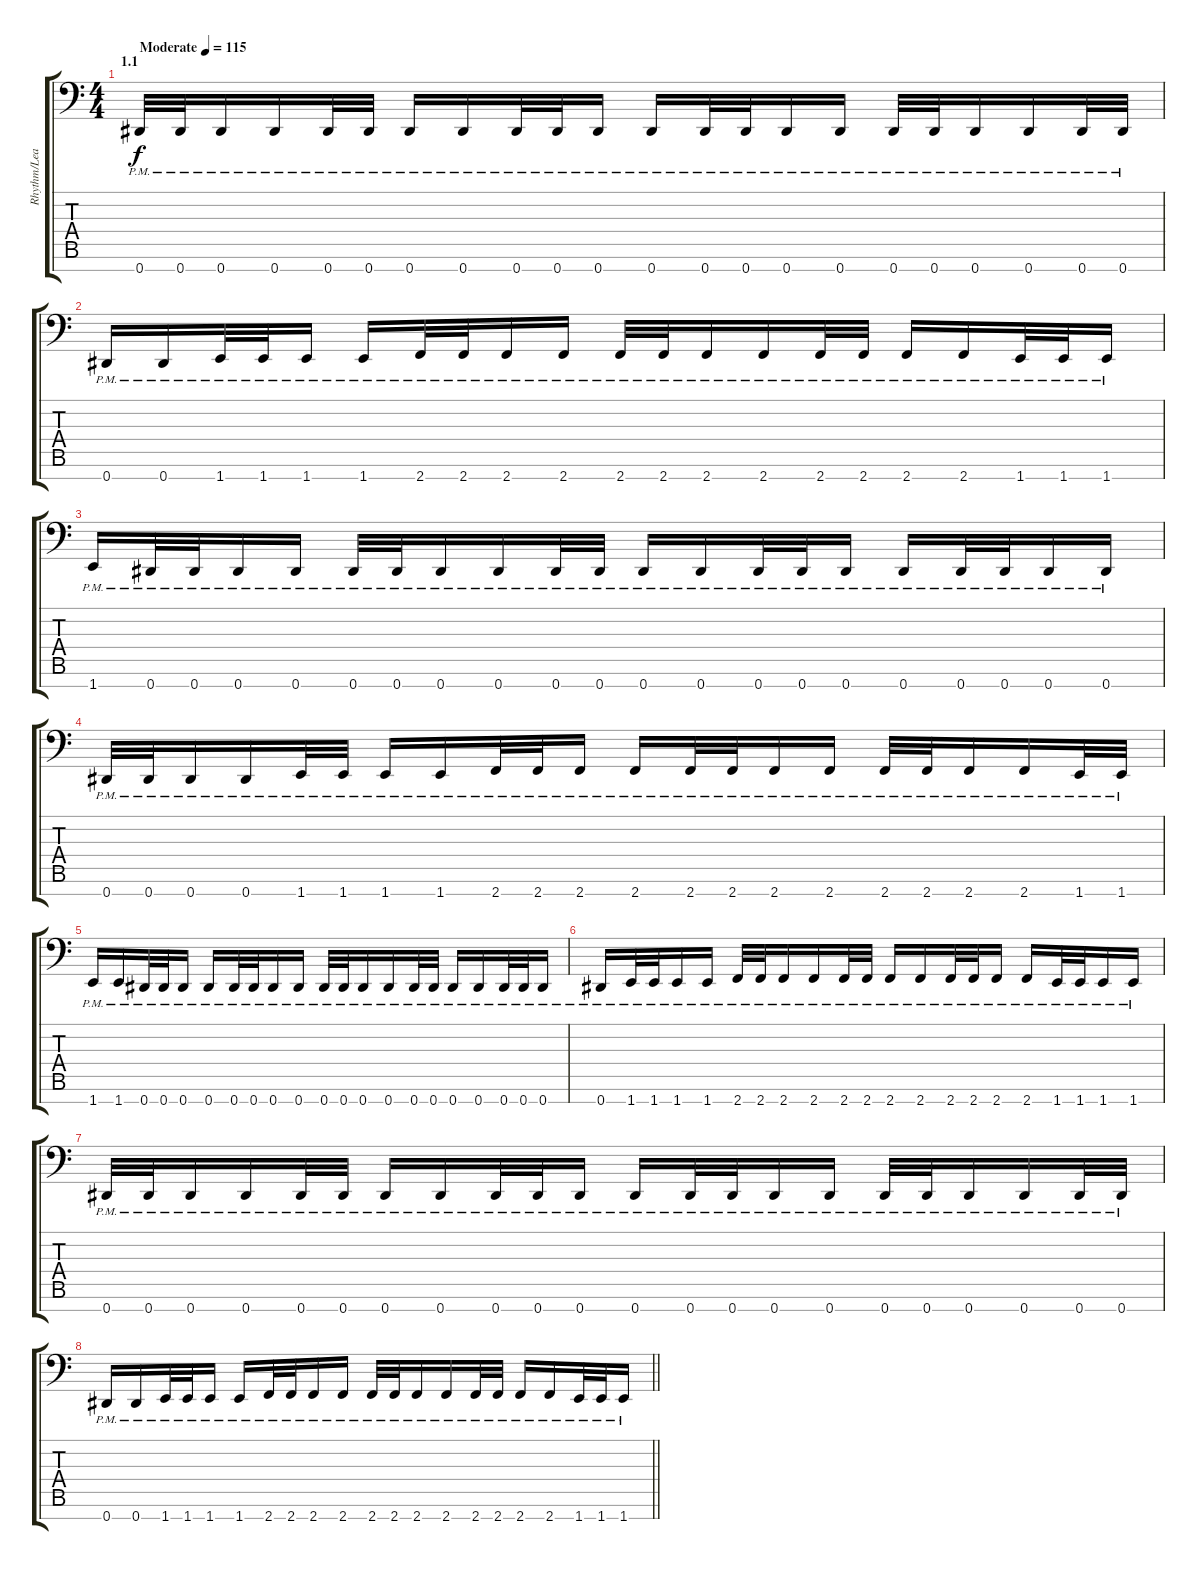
\track ("Rhythm/Lead" "Rhythm/Lea") {instrument distortionguitar}
\staff {score tabs}
\tuning (Ab3 Eb3 B2 Gb2 Db2 Ab1 Eb1) {hide}
\ts (4 4)
\section ("" "1.1")
\tempo (115 "Moderate")
\clef f4
\ks c
0.7{pm}.32{dy f instrument distortionguitar} 0.7{pm}.32 0.7{pm}.16 0.7{pm}.16 0.7{pm}.32 0.7{pm}.32 0.7{pm}.16 0.7{pm}.16 0.7{pm}.32 0.7{pm}.32 0.7{pm}.16 0.7{pm}.16 0.7{pm}.32 0.7{pm}.32 0.7{pm}.16 0.7{pm}.16 0.7{pm}.32 0.7{pm}.32 0.7{pm}.16 0.7{pm}.16 0.7{pm}.32 0.7{pm}.32 |
0.7{pm}.16 0.7{pm}.16 1.7{pm}.32 1.7{pm}.32 1.7{pm}.16 1.7{pm}.16 2.7{pm}.32 2.7{pm}.32 2.7{pm}.16 2.7{pm}.16 2.7{pm}.32 2.7{pm}.32 2.7{pm}.16 2.7{pm}.16 2.7{pm}.32 2.7{pm}.32 2.7{pm}.16 2.7{pm}.16 1.7{pm}.32 1.7{pm}.32 1.7{pm}.16 |
1.7{pm}.16 0.7{pm}.32 0.7{pm}.32 0.7{pm}.16 0.7{pm}.16 0.7{pm}.32 0.7{pm}.32 0.7{pm}.16 0.7{pm}.16 0.7{pm}.32 0.7{pm}.32 0.7{pm}.16 0.7{pm}.16 0.7{pm}.32 0.7{pm}.32 0.7{pm}.16 0.7{pm}.16 0.7{pm}.32 0.7{pm}.32 0.7{pm}.16 0.7{pm}.16 |
0.7{pm}.32 0.7{pm}.32 0.7{pm}.16 0.7{pm}.16 1.7{pm}.32 1.7{pm}.32 1.7{pm}.16 1.7{pm}.16 2.7{pm}.32 2.7{pm}.32 2.7{pm}.16 2.7{pm}.16 2.7{pm}.32 2.7{pm}.32 2.7{pm}.16 2.7{pm}.16 2.7{pm}.32 2.7{pm}.32 2.7{pm}.16 2.7{pm}.16 1.7{pm}.32 1.7{pm}.32 |
1.7{pm}.16 1.7{pm}.16 0.7{pm}.32 0.7{pm}.32 0.7{pm}.16 0.7{pm}.16 0.7{pm}.32 0.7{pm}.32 0.7{pm}.16 0.7{pm}.16 0.7{pm}.32 0.7{pm}.32 0.7{pm}.16 0.7{pm}.16 0.7{pm}.32 0.7{pm}.32 0.7{pm}.16 0.7{pm}.16 0.7{pm}.32 0.7{pm}.32 0.7{pm}.16 |
0.7{pm}.16 1.7{pm}.32 1.7{pm}.32 1.7{pm}.16 1.7{pm}.16 2.7{pm}.32 2.7{pm}.32 2.7{pm}.16 2.7{pm}.16 2.7{pm}.32 2.7{pm}.32 2.7{pm}.16 2.7{pm}.16 2.7{pm}.32 2.7{pm}.32 2.7{pm}.16 2.7{pm}.16 1.7{pm}.32 1.7{pm}.32 1.7{pm}.16 1.7{pm}.16 |
0.7{pm}.32 0.7{pm}.32 0.7{pm}.16 0.7{pm}.16 0.7{pm}.32 0.7{pm}.32 0.7{pm}.16 0.7{pm}.16 0.7{pm}.32 0.7{pm}.32 0.7{pm}.16 0.7{pm}.16 0.7{pm}.32 0.7{pm}.32 0.7{pm}.16 0.7{pm}.16 0.7{pm}.32 0.7{pm}.32 0.7{pm}.16 0.7{pm}.16 0.7{pm}.32 0.7{pm}.32 |
\barLineRight lightlight
0.7{pm}.16 0.7{pm}.16 1.7{pm}.32 1.7{pm}.32 1.7{pm}.16 1.7{pm}.16 2.7{pm}.32 2.7{pm}.32 2.7{pm}.16 2.7{pm}.16 2.7{pm}.32 2.7{pm}.32 2.7{pm}.16 2.7{pm}.16 2.7{pm}.32 2.7{pm}.32 2.7{pm}.16 2.7{pm}.16 1.7{pm}.32 1.7{pm}.32 1.7{pm}.16
